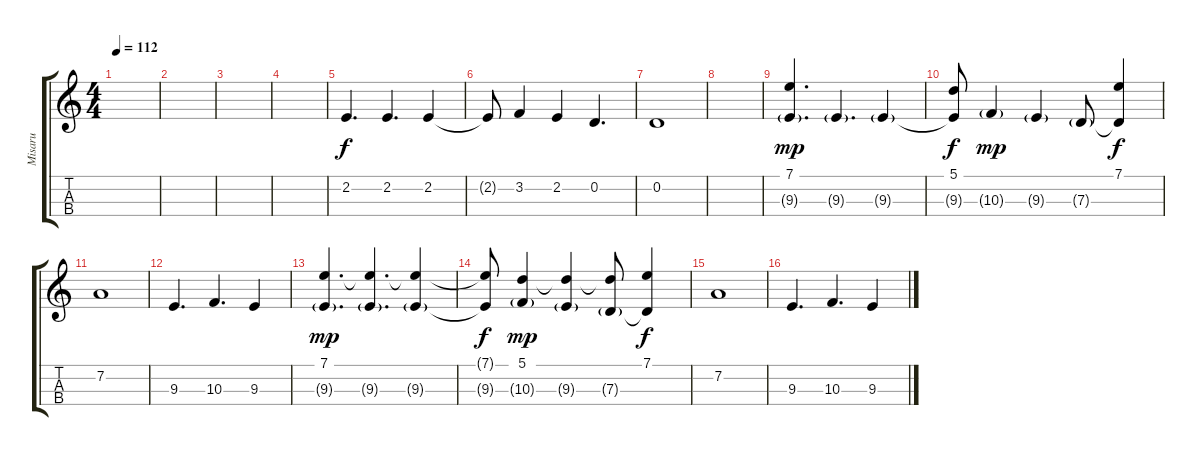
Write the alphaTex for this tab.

\track ("Misaru" "Misaru") {instrument pad3polysynth}
\staff {score tabs}
\tuning (A4 D4 G3 C3) {hide}
\ts (4 4)
\tempo 112
\clef g2
\ks c
|
|
|
|
2.2.4{d} 2.2.4{d} 2.2.4 |
2.2{t}.8 3.2.4 2.2.4 0.2.4{d} |
0.2.1 |
|
(7.1 9.3{g}).4{d dy mp volume 13} 9.3{g}.4{d} 9.3{g}.4 |
(5.1 9.3{t}).8{dy f} 10.3{g}.4{dy mp} 9.3{g}.4 7.3{g}.8 (7.1 7.3{t}).4{dy f} |
7.2.1 |
9.3.4{d} 10.3.4{d} 9.3.4 |
(7.1 9.3{g}).4{d dy mp} (7.1{t} 9.3{g}).4{d} (7.1{t} 9.3{g}).4 |
(7.1{t} 9.3{t}).8{dy f} (5.1 10.3{g}).4{dy mp} (5.1{t} 9.3{g}).4 (5.1{t} 7.3{g}).8 (7.1 7.3{t}).4{dy f} |
7.2.1 |
9.3.4{d} 10.3.4{d} 9.3.4
